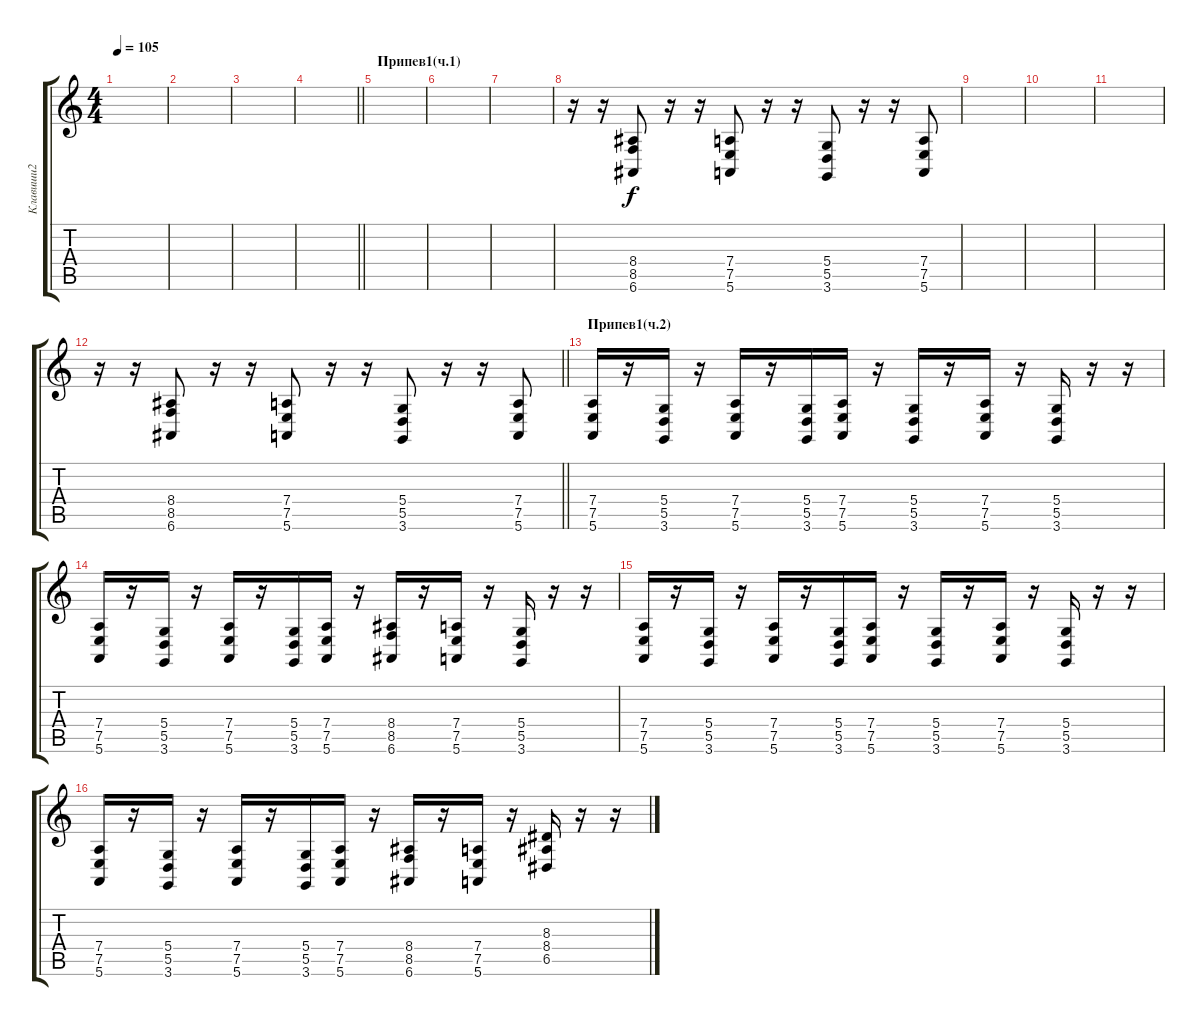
\track ("Клавиши2" "Клавиши2") {instrument stringensemble1}
\staff {score tabs}
\tuning (E4 B3 G3 D3 A2 E2) {hide}
\ts (4 4)
\tempo 105
\clef g2
\ks c
|
|
|
\barLineRight lightlight
|
\section ("" "Припев1(ч.1)")
|
|
|
r.16 r.16 (8.4 8.5 6.6).8 r.16 r.16 (7.4 7.5 5.6).8 r.16 r.16 (5.4 5.5 3.6).8 r.16 r.16 (7.4 7.5 5.6).8 |
|
|
|
\barLineRight lightlight
r.16 r.16 (8.4 8.5 6.6).8 r.16 r.16 (7.4 7.5 5.6).8 r.16 r.16 (5.4 5.5 3.6).8 r.16 r.16 (7.4 7.5 5.6).8 |
\section ("" "Припев1(ч.2)")
(7.4 7.5 5.6).16 r.16 (5.4 5.5 3.6).16 r.16 (7.4 7.5 5.6).16 r.16 (5.4 5.5 3.6).16 (7.4 7.5 5.6).16 r.16 (5.4 5.5 3.6).16 r.16 (7.4 7.5 5.6).16 r.16 (5.4 5.5 3.6).16 r.16 r.16 |
(7.4 7.5 5.6).16 r.16 (5.4 5.5 3.6).16 r.16 (7.4 7.5 5.6).16 r.16 (5.4 5.5 3.6).16 (7.4 7.5 5.6).16 r.16 (8.4 8.5 6.6).16 r.16 (7.4 7.5 5.6).16 r.16 (5.4 5.5 3.6).16 r.16 r.16 |
(7.4 7.5 5.6).16 r.16 (5.4 5.5 3.6).16 r.16 (7.4 7.5 5.6).16 r.16 (5.4 5.5 3.6).16 (7.4 7.5 5.6).16 r.16 (5.4 5.5 3.6).16 r.16 (7.4 7.5 5.6).16 r.16 (5.4 5.5 3.6).16 r.16 r.16 |
(7.4 7.5 5.6).16 r.16 (5.4 5.5 3.6).16 r.16 (7.4 7.5 5.6).16 r.16 (5.4 5.5 3.6).16 (7.4 7.5 5.6).16 r.16 (8.4 8.5 6.6).16 r.16 (7.4 7.5 5.6).16 r.16 (8.3 8.4 6.5).16 r.16 r.16
